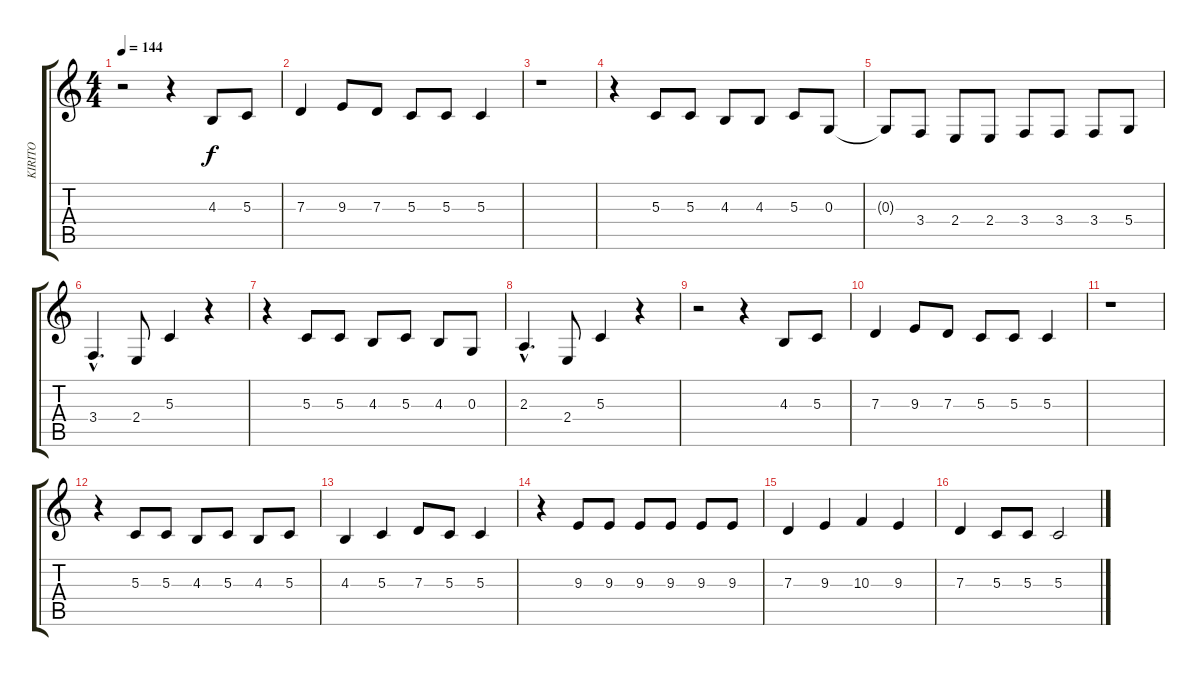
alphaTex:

\track ("KIRITO" "KIRITO") {instrument lead6voice}
\staff {score tabs}
\tuning (E4 B3 G3 D3 A2 E2) {hide}
\ts (4 4)
\tempo 144
\clef g2
\ks c
r.2{dy f} r.4 4.3.8 5.3.8 |
7.3.4 9.3.8 7.3.8 5.3.8 5.3.8 5.3.4 |
r.1 |
r.4 5.3.8 5.3.8 4.3.8 4.3.8 5.3.8 0.3.8 |
0.3{t}.8 3.4.8 2.4.8 2.4.8 3.4.8 3.4.8 3.4.8 5.4.8 |
3.4{hac}.4{d} 2.4.8 5.3.4 r.4 |
r.4 5.3.8 5.3.8 4.3.8 5.3.8 4.3.8 0.3.8 |
2.3{hac}.4{d} 2.4.8 5.3.4 r.4 |
r.2 r.4 4.3.8 5.3.8 |
7.3.4 9.3.8 7.3.8 5.3.8 5.3.8 5.3.4 |
r.1 |
r.4 5.3.8 5.3.8 4.3.8 5.3.8 4.3.8 5.3.8 |
4.3.4 5.3.4 7.3.8 5.3.8 5.3.4 |
r.4 9.3.8 9.3.8 9.3.8 9.3.8 9.3.8 9.3.8 |
7.3.4 9.3.4 10.3.4 9.3.4 |
7.3.4 5.3.8 5.3.8 5.3.2
